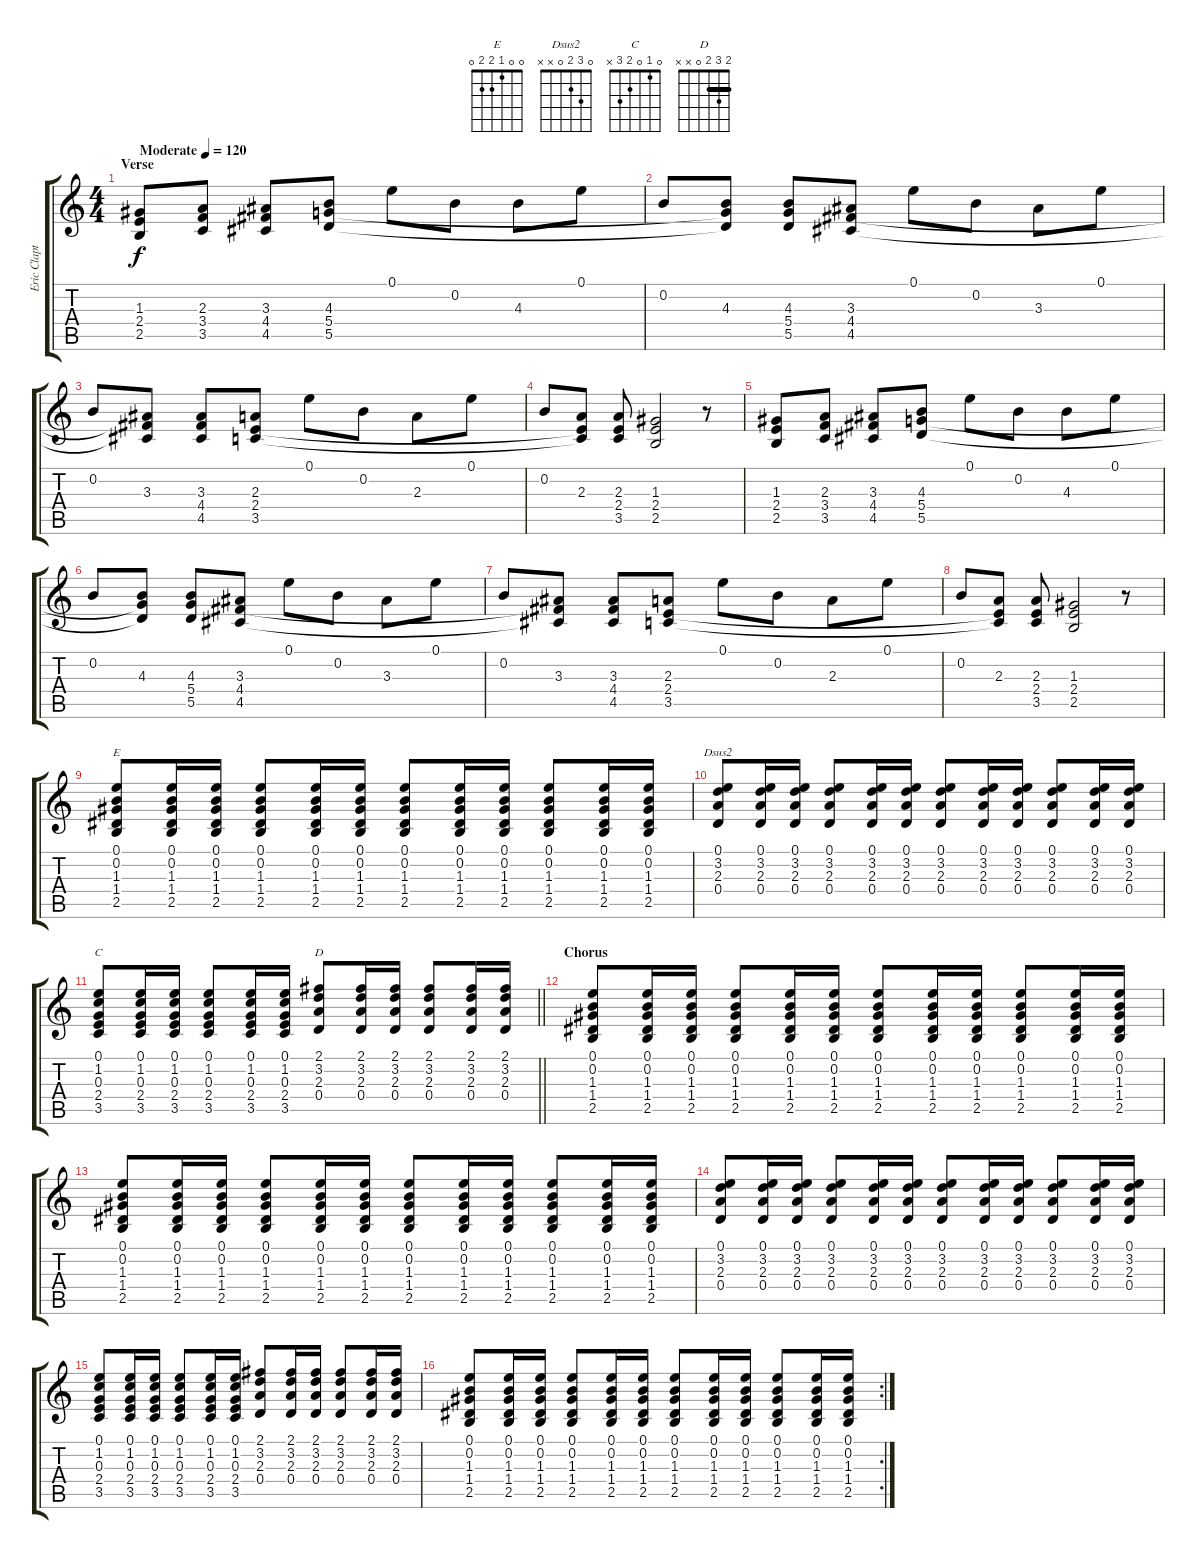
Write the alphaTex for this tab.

\track ("Eric Clapton Lead" "Eric Clapt") {instrument electricguitarjazz}
\staff {score tabs}
\tuning (E4 B3 G3 D3 A2 E2) {hide}
\chord ("E" 0 0 1 2 2 0)
\chord ("Dsus2" 0 3 2 0 x x)
\chord ("C" 0 1 0 2 3 x)
\chord ("D" 2 3 2 0 x x) {barre 2}
\ts (4 4)
\section ("" "Verse")
\tempo (120 "Moderate")
\clef g2
\ks c
(1.3 2.4 2.5).8{dy f instrument electricguitarjazz} (2.3 3.4 3.5).8 (3.3 4.4 4.5).8 (4.3 5.4 5.5).8 0.1.8 0.2.8 4.3.8 0.1.8 |
0.2.8 (4.3 5.4{t} 5.5{t}).8 (4.3 5.4 5.5).8 (3.3 4.4 4.5).8 0.1.8 0.2.8 3.3.8 0.1.8 |
0.2.8 (3.3 4.4{t} 4.5{t}).8 (3.3 4.4 4.5).8 (2.3 2.4 3.5).8 0.1.8 0.2.8 2.3.8 0.1.8 |
0.2.8 (2.3 2.4{t} 3.5{t}).8 (2.3 2.4 3.5).8 (1.3 2.4 2.5).2 r.8 |
(1.3 2.4 2.5).8 (2.3 3.4 3.5).8 (3.3 4.4 4.5).8 (4.3 5.4 5.5).8 0.1.8 0.2.8 4.3.8 0.1.8 |
0.2.8 (4.3 5.4{t} 5.5{t}).8 (4.3 5.4 5.5).8 (3.3 4.4 4.5).8 0.1.8 0.2.8 3.3.8 0.1.8 |
0.2.8 (3.3 4.4{t} 4.5{t}).8 (3.3 4.4 4.5).8 (2.3 2.4 3.5).8 0.1.8 0.2.8 2.3.8 0.1.8 |
0.2.8 (2.3 2.4{t} 3.5{t}).8 (2.3 2.4 3.5).8 (1.3 2.4 2.5).2 r.8 |
(0.1 0.2 1.3 1.4 2.5).8{ch "E"} (0.1 0.2 1.3 1.4 2.5).16 (0.1 0.2 1.3 1.4 2.5).16 (0.1 0.2 1.3 1.4 2.5).8 (0.1 0.2 1.3 1.4 2.5).16 (0.1 0.2 1.3 1.4 2.5).16 (0.1 0.2 1.3 1.4 2.5).8 (0.1 0.2 1.3 1.4 2.5).16 (0.1 0.2 1.3 1.4 2.5).16 (0.1 0.2 1.3 1.4 2.5).8 (0.1 0.2 1.3 1.4 2.5).16 (0.1 0.2 1.3 1.4 2.5).16 |
(0.1 3.2 2.3 0.4).8{ch "Dsus2"} (0.1 3.2 2.3 0.4).16 (0.1 3.2 2.3 0.4).16 (0.1 3.2 2.3 0.4).8 (0.1 3.2 2.3 0.4).16 (0.1 3.2 2.3 0.4).16 (0.1 3.2 2.3 0.4).8 (0.1 3.2 2.3 0.4).16 (0.1 3.2 2.3 0.4).16 (0.1 3.2 2.3 0.4).8 (0.1 3.2 2.3 0.4).16 (0.1 3.2 2.3 0.4).16 |
\barLineRight lightlight
(0.1 1.2 0.3 2.4 3.5).8{ch "C"} (0.1 1.2 0.3 2.4 3.5).16 (0.1 1.2 0.3 2.4 3.5).16 (0.1 1.2 0.3 2.4 3.5).8 (0.1 1.2 0.3 2.4 3.5).16 (0.1 1.2 0.3 2.4 3.5).16 (2.1 3.2 2.3 0.4).8{ch "D"} (2.1 3.2 2.3 0.4).16 (2.1 3.2 2.3 0.4).16 (2.1 3.2 2.3 0.4).8 (2.1 3.2 2.3 0.4).16 (2.1 3.2 2.3 0.4).16 |
\section ("" "Chorus")
(0.1 0.2 1.3 1.4 2.5).8 (0.1 0.2 1.3 1.4 2.5).16 (0.1 0.2 1.3 1.4 2.5).16 (0.1 0.2 1.3 1.4 2.5).8 (0.1 0.2 1.3 1.4 2.5).16 (0.1 0.2 1.3 1.4 2.5).16 (0.1 0.2 1.3 1.4 2.5).8 (0.1 0.2 1.3 1.4 2.5).16 (0.1 0.2 1.3 1.4 2.5).16 (0.1 0.2 1.3 1.4 2.5).8 (0.1 0.2 1.3 1.4 2.5).16 (0.1 0.2 1.3 1.4 2.5).16 |
(0.1 0.2 1.3 1.4 2.5).8 (0.1 0.2 1.3 1.4 2.5).16 (0.1 0.2 1.3 1.4 2.5).16 (0.1 0.2 1.3 1.4 2.5).8 (0.1 0.2 1.3 1.4 2.5).16 (0.1 0.2 1.3 1.4 2.5).16 (0.1 0.2 1.3 1.4 2.5).8 (0.1 0.2 1.3 1.4 2.5).16 (0.1 0.2 1.3 1.4 2.5).16 (0.1 0.2 1.3 1.4 2.5).8 (0.1 0.2 1.3 1.4 2.5).16 (0.1 0.2 1.3 1.4 2.5).16 |
(0.1 3.2 2.3 0.4).8 (0.1 3.2 2.3 0.4).16 (0.1 3.2 2.3 0.4).16 (0.1 3.2 2.3 0.4).8 (0.1 3.2 2.3 0.4).16 (0.1 3.2 2.3 0.4).16 (0.1 3.2 2.3 0.4).8 (0.1 3.2 2.3 0.4).16 (0.1 3.2 2.3 0.4).16 (0.1 3.2 2.3 0.4).8 (0.1 3.2 2.3 0.4).16 (0.1 3.2 2.3 0.4).16 |
(0.1 1.2 0.3 2.4 3.5).8 (0.1 1.2 0.3 2.4 3.5).16 (0.1 1.2 0.3 2.4 3.5).16 (0.1 1.2 0.3 2.4 3.5).8 (0.1 1.2 0.3 2.4 3.5).16 (0.1 1.2 0.3 2.4 3.5).16 (2.1 3.2 2.3 0.4).8 (2.1 3.2 2.3 0.4).16 (2.1 3.2 2.3 0.4).16 (2.1 3.2 2.3 0.4).8 (2.1 3.2 2.3 0.4).16 (2.1 3.2 2.3 0.4).16 |
\rc 2
(0.1 0.2 1.3 1.4 2.5).8 (0.1 0.2 1.3 1.4 2.5).16 (0.1 0.2 1.3 1.4 2.5).16 (0.1 0.2 1.3 1.4 2.5).8 (0.1 0.2 1.3 1.4 2.5).16 (0.1 0.2 1.3 1.4 2.5).16 (0.1 0.2 1.3 1.4 2.5).8 (0.1 0.2 1.3 1.4 2.5).16 (0.1 0.2 1.3 1.4 2.5).16 (0.1 0.2 1.3 1.4 2.5).8 (0.1 0.2 1.3 1.4 2.5).16 (0.1 0.2 1.3 1.4 2.5).16
